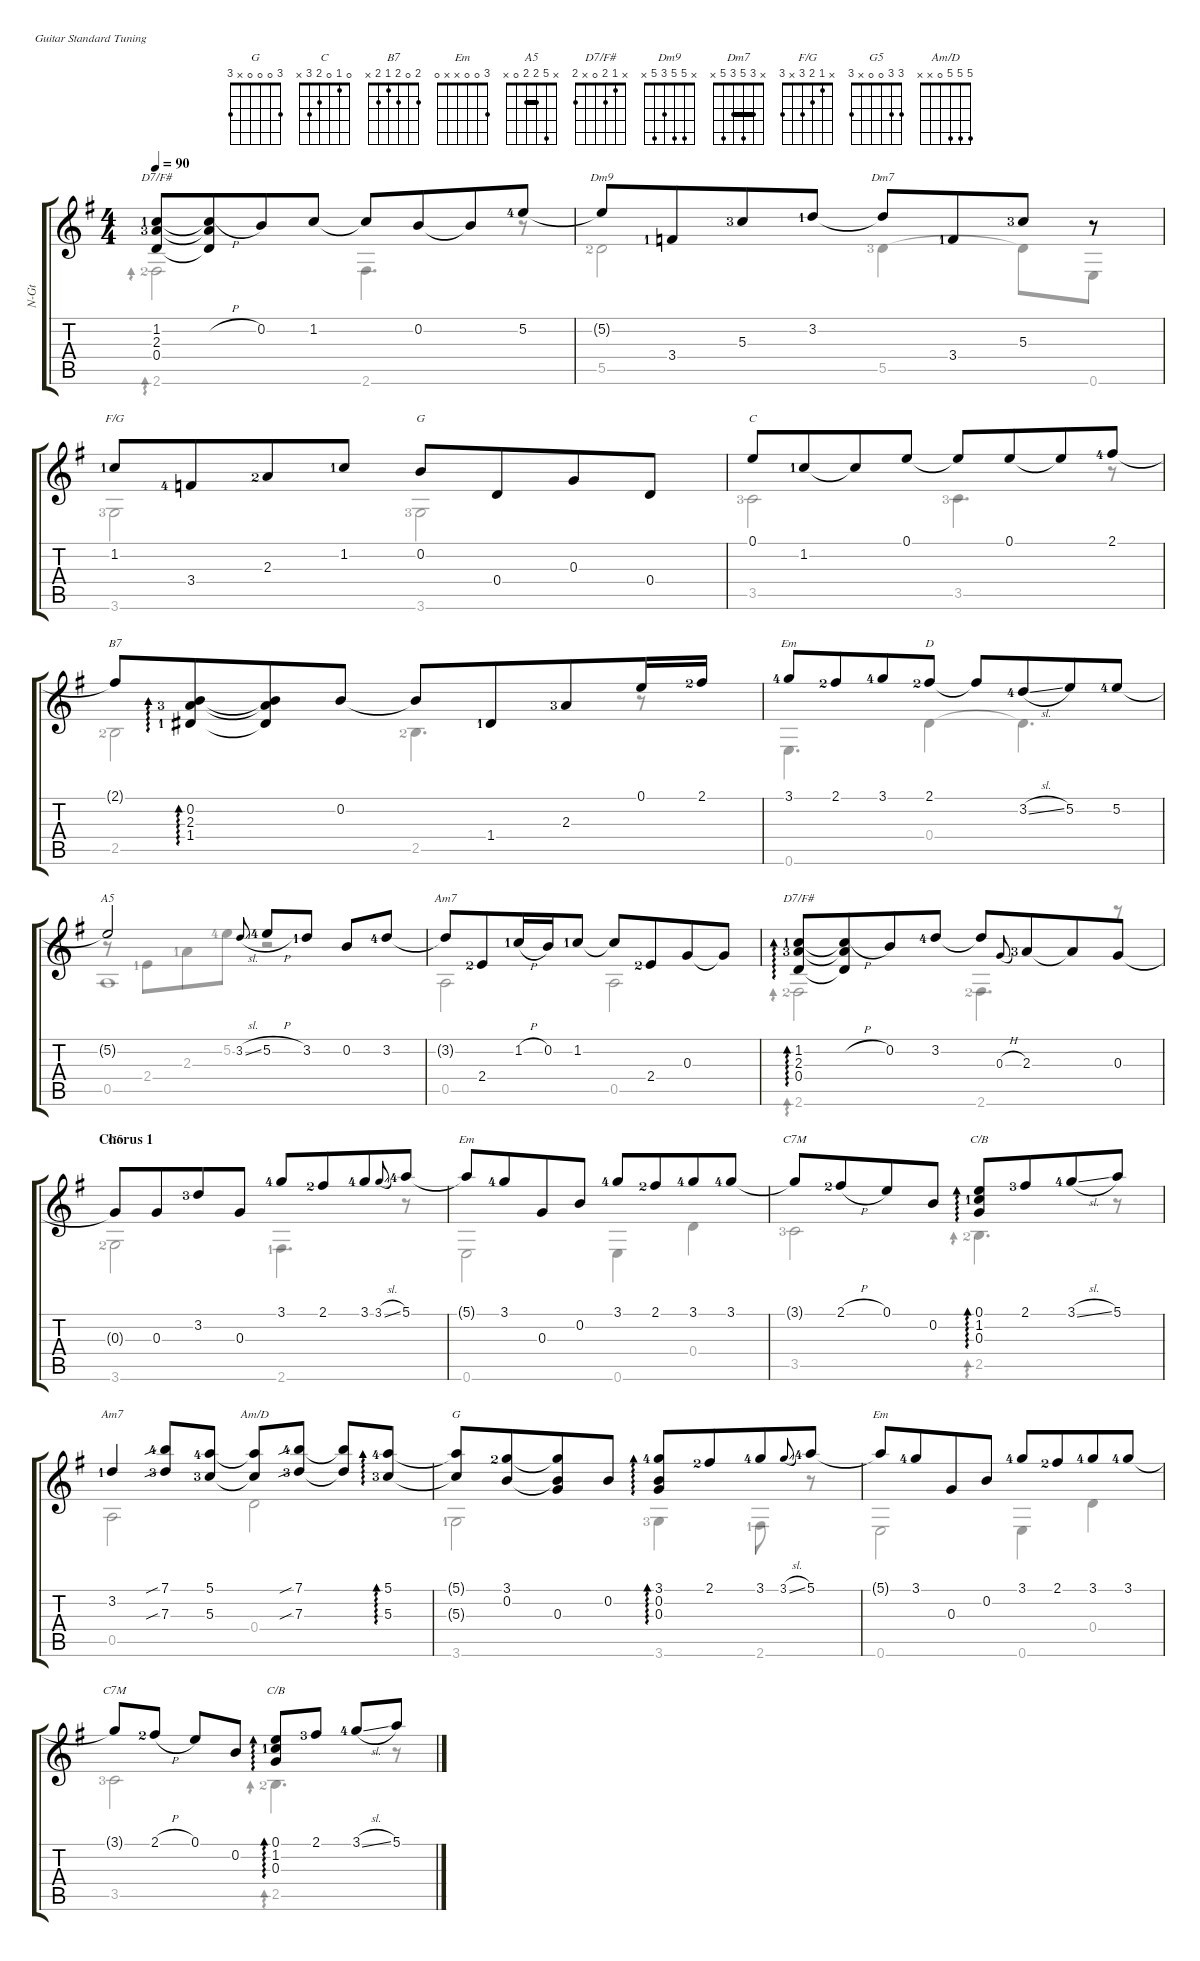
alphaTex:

\defaultSystemsLayout 4
\hideDynamics
\bracketExtendMode groupsimilarinstruments
\otherSystemsTrackNameOrientation horizontal
\defaultBarNumberDisplay Hide
\track ("Nylon Guitar" "N-Gt") {instrument acousticguitarnylon}
\staff {score tabs}
\tuning (E4 B3 G3 D3 A2 E2)
\chord ("G" x 0 0 0 2 3)
\chord ("C" 0 1 0 2 3 x)
\chord ("B7" 2 0 2 1 2 x)
\chord ("Em" 3 0 0 x x 0)
\chord ("A5" x 5 2 2 0 x) {barre 2}
\chord ("C/B" 0 1 0 x 2 x)
\chord ("Am7" x 1 0 2 0 x)
\chord ("D7/F#" x 1 2 0 x 2)
\chord ("Dm9 " x 5 5 3 5 x)
\chord ("Dm7" x 3 5 3 5 x) {barre 3}
\chord ("F/G" x 1 2 3 x 3)
\chord ("D " 2 x x 0 x x) {showdiagram false}
\chord ("G5" 3 3 0 0 x 3)
\chord ("C7M" 0 0 0 x 3 x)
\chord ("Am7" x 1 0 2 0 x) {showdiagram false}
\chord ("Am/D" 5 5 5 0 x x)
\chord ("G" 3 0 0 0 x 3)
\chord ("C7M" 0 0 0 x 3 x) {showdiagram false}
\chord ("C/B" 0 1 0 x 2 x) {showdiagram false}
\voice
\ts (4 4)
\tempo 90
\clef g2
\ks g
(1.2{lf 2 acc forcenatural} 2.3{lf 4 acc forcenatural} 0.4{acc forcenatural}).8{ch "D7/F#" dy mf beam Up} (1.2{h t acc forcenatural} 2.3{t acc forcenatural} 0.4{t acc forcenatural}).8{beam Up beam merge} 0.2{acc forcenatural}.8{beam Up} 1.2{acc forcenatural}.8{beam Up} 1.2{t acc forcenatural}.8{beam Up} 0.2{acc forcenatural}.8{beam Up beam merge} 0.2{t acc forcenatural}.8{beam Up} 5.2{lf 5 acc forcenatural}.8{beam Up} |
5.2{t acc forcenatural}.8{ch "Dm9 " beam Up} 3.4{lf 2 acc forcenatural}.8{beam Up beam merge} 5.3{lf 4 acc forcenatural}.8{beam Up} 3.2{lf 2 acc forcenatural}.8{beam Up} 3.2{t acc forcenatural}.8{ch "Dm7" beam Up} 3.4{lf 2 acc forcenatural}.8{beam Up beam merge} 5.3{lf 4 acc forcenatural}.8{beam Up} r.8{beam Up} |
1.2{lf 2 acc forcenatural}.8{ch "F/G" beam Up} 3.4{lf 5 acc forcenatural}.8{beam Up beam merge} 2.3{lf 3 acc forcenatural}.8{beam Up} 1.2{lf 2 acc forcenatural}.8{beam Up} 0.2{acc forcenatural}.8{ch "G" beam Up} 0.4{acc forcenatural}.8{beam Up beam merge} 0.3{acc forcenatural}.8{beam Up beam merge} 0.4{acc forcenatural}.8{beam Up} |
0.1{acc forcenatural}.8{ch "C" beam Up beam merge} 1.2{lf 2 acc forcenatural}.8{beam Up beam merge} 1.2{t acc forcenatural}.8{beam Up} 0.1{acc forcenatural}.8{beam Up} 0.1{t acc forcenatural}.8{beam Up} 0.1{acc forcenatural}.8{beam Up beam merge} 0.1{t acc forcenatural}.8{beam Up} 2.1{lf 5 acc #}.8{beam Up beam merge} |
2.1{t acc #}.8{ch "B7" beam Up beam merge} (0.2{acc forcenatural} 1.4{lf 2 acc #} 2.3{lf 4 acc forcenatural}).8{ad 0 beam Up beam merge} (0.2{t acc forcenatural} 1.4{t acc #} 2.3{t acc forcenatural}).8{beam Up beam merge} 0.2{acc forcenatural}.8{beam Up beam split} 0.2{t acc forcenatural}.8{beam Up} 1.4{lf 2 acc #}.8{beam Up beam merge} 2.3{lf 4 acc forcenatural}.8{beam Up beam merge} 0.1{acc forcenatural}.16{beam Up beam merge} 2.1{lf 3 acc #}.16{beam Up beam merge} |
3.1{lf 5 acc forcenatural}.8{ch "Em" beam Up beam merge} 2.1{lf 3 acc #}.8{beam Up beam merge} 3.1{lf 5 acc forcenatural}.8{beam Up beam merge} 2.1{lf 3 acc #}.8{ch "D " beam Up beam split} 2.1{t acc #}.8{beam Up beam merge} 3.2{sl lf 5 acc forcenatural}.8{beam Up beam merge} 5.2{acc forcenatural}.8{beam Up beam merge} 5.2{lf 5 acc forcenatural}.8{beam Up beam merge} |
5.2{t acc forcenatural}.2{ch "A5" beam Up beam merge} 3.2{sl acc forcenatural}.8{gr onbeat beam Up beam split} 5.2{h lf 5 acc forcenatural}.8{beam Up beam merge} 3.2{lf 2 acc forcenatural}.8{beam Up beam split} 0.2{acc forcenatural}.8{beam Up beam merge} 3.2{lf 5 acc forcenatural}.8{beam Up} |
3.2{t acc forcenatural}.8{ch "Am7" beam Up} 2.4{lf 3 acc forcenatural}.8{beam Up beam merge} 1.2{h lf 2 acc forcenatural}.16{beam Up} 0.2{acc forcenatural}.16{beam Up} 1.2{lf 2 acc forcenatural}.8{beam Up} 1.2{t acc forcenatural}.8{beam Up} 2.4{lf 3 acc forcenatural}.8{beam Up beam merge} 0.3{acc forcenatural}.8{beam Up} 0.3{t acc forcenatural}.8{beam Up} |
(1.2{lf 2 acc forcenatural} 2.3{lf 4 acc forcenatural} 0.4{acc forcenatural}).8{ad 0 ch "D7/F#" beam Up} (1.2{h t acc forcenatural} 2.3{t acc forcenatural} 0.4{t acc forcenatural}).8{beam Up beam merge} 0.2{acc forcenatural}.8{beam Up} 3.2{lf 5 acc forcenatural}.8{beam Up} 3.2{t acc forcenatural}.8{beam Up} 0.3{h acc forcenatural}.8{gr onbeat beam Up} 2.3{lf 4 acc forcenatural}.8{beam Up beam merge} 2.3{t acc forcenatural}.8{beam Up} 0.3{acc forcenatural}.8{beam Up} |
\section ("" "Chorus 1")
0.3{t acc forcenatural}.8{ch "G5" beam Up beam merge} 0.3{acc forcenatural}.8{beam Up beam merge} 3.2{lf 4 acc forcenatural}.8{beam Up beam merge} 0.3{acc forcenatural}.8{beam Up beam split} 3.1{lf 5 acc forcenatural}.8{beam Up beam merge} 2.1{lf 3 acc #}.8{beam Up beam merge} 3.1{lf 5 acc forcenatural}.8{beam Up beam merge} 3.1{sl acc forcenatural}.8{gr onbeat beam Up beam merge} 5.1{lf 5 acc forcenatural}.8{beam Up} |
5.1{t acc forcenatural}.8{ch "Em" beam Up} 3.1{lf 5 acc forcenatural}.8{beam Up beam merge} 0.3{acc forcenatural}.8{beam Up} 0.2{acc forcenatural}.8{beam Up} 3.1{lf 5 acc forcenatural}.8{beam Up} 2.1{lf 3 acc #}.8{beam Up beam merge} 3.1{lf 5 acc forcenatural}.8{beam Up} 3.1{lf 5 acc forcenatural}.8{beam Up} |
3.1{t acc forcenatural}.8{ch "C7M" beam Up beam merge} 2.1{h lf 3 acc #}.8{beam Up beam merge} 0.1{acc forcenatural}.8{beam Up} 0.2{acc forcenatural}.8{beam Up} (0.1{acc forcenatural} 1.2{lf 2 acc forcenatural} 0.3{acc forcenatural}).8{ad 0 ch "C/B" beam Up} 2.1{lf 4 acc #}.8{beam Up beam merge} 3.1{sl lf 5 acc forcenatural}.8{beam Up} 5.1{acc forcenatural}.8{beam Up} |
3.2{lf 2 acc forcenatural}.4{ch "Am7" beam Up} (7.1{sib lf 5 acc forcenatural} 7.3{sib lf 4 acc forcenatural}).8{beam Up} (5.1{lf 5 acc forcenatural} 5.3{lf 4 acc forcenatural}).8{beam Up} (5.1{t acc forcenatural} 5.3{t acc forcenatural}).8{ch "Am/D" beam Up} (7.1{sib lf 5 acc forcenatural} 7.3{sib lf 4 acc forcenatural}).8{beam Up} (7.1{t acc forcenatural} 7.3{t acc forcenatural}).8{beam Up} (5.1{lf 5 acc forcenatural} 5.3{lf 4 acc forcenatural}).8{ad 0 beam Up} |
(5.1{t acc forcenatural} 5.3{t acc forcenatural}).8{ch "G" beam Up} (3.1{lf 3 acc forcenatural} 0.2{acc forcenatural}).8{beam Up beam merge} (0.3{acc forcenatural} 3.1{t acc forcenatural} 0.2{t acc forcenatural}).8{beam Up} 0.2{acc forcenatural}.8{beam Up} (3.1{lf 5 acc forcenatural} 0.3{acc forcenatural} 0.2{acc forcenatural}).8{ad 0 beam Up} 2.1{lf 3 acc #}.8{beam Up beam merge} 3.1{lf 5 acc forcenatural}.8{beam Up} 3.1{sl acc forcenatural}.8{gr onbeat beam Up} 5.1{lf 5 acc forcenatural}.8{beam Up} |
5.1{t acc forcenatural}.8{ch "Em" beam Up} 3.1{lf 5 acc forcenatural}.8{beam Up beam merge} 0.3{acc forcenatural}.8{beam Up beam merge} 0.2{acc forcenatural}.8{beam Up} 3.1{lf 5 acc forcenatural}.8{beam Up} 2.1{lf 3 acc #}.8{beam Up beam merge} 3.1{lf 5 acc forcenatural}.8{beam Up} 3.1{lf 5 acc forcenatural}.8{beam Up} |
3.1{t acc forcenatural}.8{ch "C7M" beam Up} 2.1{h lf 3 acc #}.8{beam Up} 0.1{acc forcenatural}.8{beam Up} 0.2{acc forcenatural}.8{beam Up} (1.2{lf 2 acc forcenatural} 0.1{acc forcenatural} 0.3{acc forcenatural}).8{ad 0 ch "C/B" beam Up} 2.1{lf 4 acc #}.8{beam Up} 3.1{sl lf 5 acc forcenatural}.8{beam Up} 5.1{acc forcenatural}.8{beam Up}
\voice
\clef g2
\ottava regular
\simile none
\ks g
2.6{lf 3 acc #}.2{ad 0 dy mf beam Down} 2.6{acc #}.4{d beam Down} r.8{beam Down} |
5.5{lf 3 acc forcenatural}.2{beam Down} 5.5{lf 4 acc forcenatural}.4{beam Down} 5.5{t acc forcenatural}.8{beam Down} 0.6{acc forcenatural}.8{beam Down} |
3.6{lf 4 acc forcenatural}.2{beam Down} 3.6{lf 4 acc forcenatural}.2{beam Down} |
3.5{lf 4 acc forcenatural}.2{beam Down} 3.5{lf 4 acc forcenatural}.4{d beam Down} r.8{beam Down} |
2.5{lf 3 acc forcenatural}.2{beam Down} 2.5{lf 3 acc forcenatural}.4{d beam Down} r.8{beam Down} |
0.6{acc forcenatural}.4{d beam Down} 0.4{acc forcenatural}.4{beam Down} 0.4{t acc forcenatural}.4{d beam Down} |
0.5{acc forcenatural}.1{beam Down} |
0.5{acc forcenatural}.2{beam Down} 0.5{acc forcenatural}.2{beam Down} |
2.6{lf 3 acc #}.2{ad 0 beam Down} 2.6{lf 3 acc #}.4{d beam Down} r.8{beam Down} |
3.6{lf 3 acc forcenatural}.2{beam Down} 2.6{lf 2 acc #}.4{d beam Down} r.8{beam Down} |
0.6{acc forcenatural}.2{beam Down} 0.6{acc forcenatural}.4{beam Down} 0.4{acc forcenatural}.4{beam Down} |
3.5{lf 4 acc forcenatural}.2{beam Down} 2.5{lf 3 acc forcenatural}.4{d ad 0 beam Down} r.8{beam Down} |
0.5{acc forcenatural}.2{beam Down} 0.4{acc forcenatural}.2{beam Down} |
3.6{lf 2 acc forcenatural}.2{beam Down} 3.6{lf 4 acc forcenatural}.4{beam Down} 2.6{lf 2 acc #}.8{beam Down} r.8{beam Down} |
0.6{acc forcenatural}.2{beam Down} 0.6{acc forcenatural}.4{beam Down} 0.4{acc forcenatural}.4{beam Down} |
3.5{lf 4 acc forcenatural}.2{beam Down} 2.5{lf 3 acc forcenatural}.4{d ad 0 beam Down} r.8{beam Down}
\voice
\clef g2
\ottava regular
\simile none
\ks g
|
|
|
|
|
|
r.8{beam Down} 2.4{lf 2 acc forcenatural}.8{beam Up beam merge} 2.3{lf 2 acc forcenatural}.8{beam Up} 5.2{lf 5 acc forcenatural}.8{beam Up} r.2{beam Down} |
|
|
|
|
|
|
|
|
